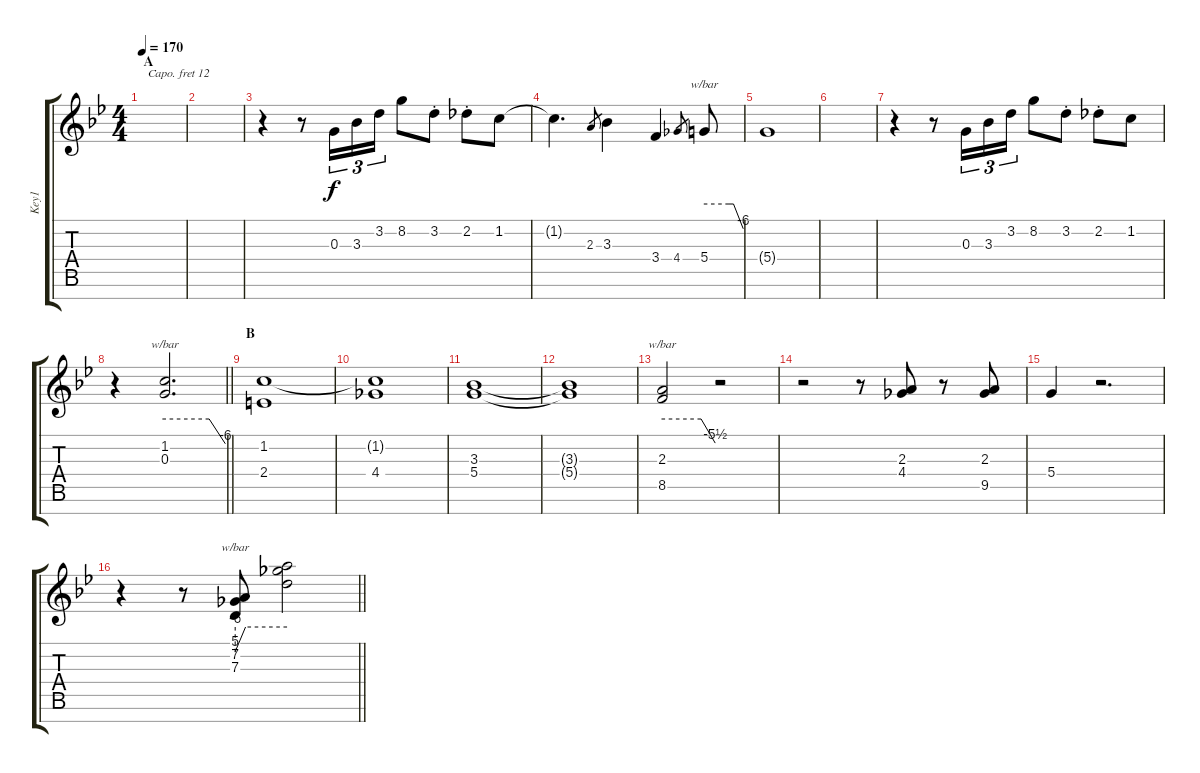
\track ("Key1" "Key1") {instrument drawbarorgan}
\staff {score tabs}
\capo 12
\tuning (E4 B3 G3 D3 A2 E2 B1) {hide}
\ts (4 4)
\section ("" "A")
\tempo 170
\clef g2
\ks bb
|
|
r.4 r.8 0.3.16{tu (3 2)} 3.3.16{tu (3 2)} 3.2.16{tu (3 2)} 8.2.8 3.2{st}.8 2.2{st}.8 1.2.8 |
1.2{t}.4{d} 2.3.8{gr} 3.3.4 3.4.4 4.4.8{gr} 5.4.8{tbe (custom default 0 0 38 0 45 0 60 -24)} |
5.4{t}.1 |
|
r.4 r.8 0.3.16{tu (3 2)} 3.3.16{tu (3 2)} 3.2.16{tu (3 2)} 8.2.8 3.2{st}.8 2.2{st}.8 1.2.8 |
\barLineRight lightlight
r.4 (1.2 0.3).2{d tbe (custom default 0 0 44 0 60 -24)} |
\section ("" "B")
(1.2 2.4).1 |
(1.2{t} 4.4).1 |
(3.3 5.4).1 |
(3.3{t} 5.4{t}).1 |
(2.3 8.5).2{tbe (custom default 0 0 44 0 60 -22)} r.2 |
r.2 r.8 (2.3 4.4).8 r.8 (2.3 9.5).8 |
5.4.4 r.2{d} |
\barLineRight lightlight
r.4 r.8 (5.1 7.2 7.3).8{tbe (custom default 0 -24 12 0 60 0)} (5.1{t} 7.2{t} 7.3{t}).2
